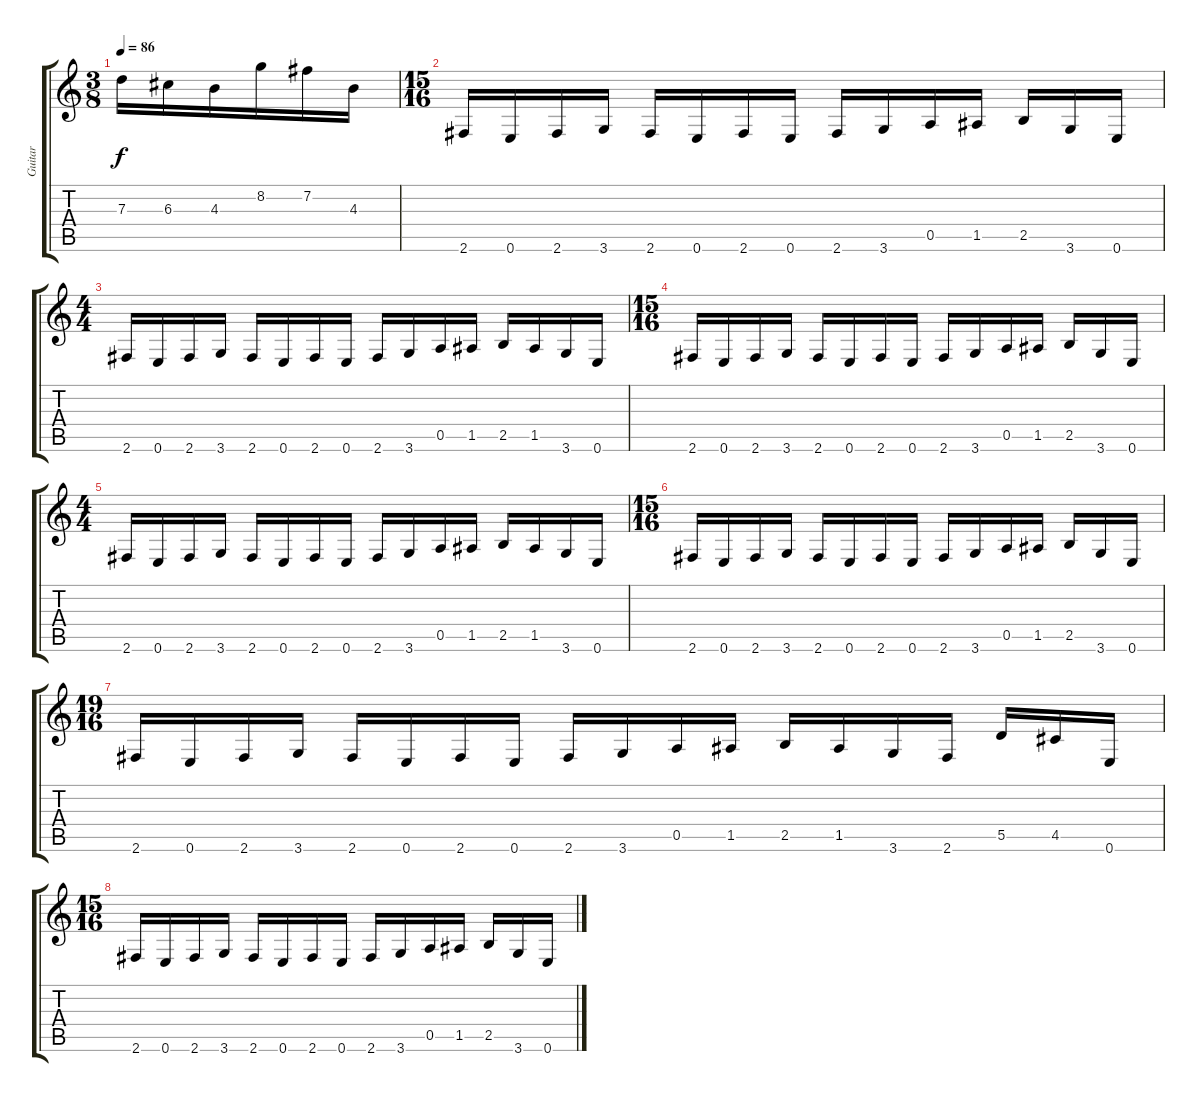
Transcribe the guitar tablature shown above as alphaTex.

\track ("Guitar" "Guitar") {instrument distortionguitar}
\staff {score tabs}
\tuning (E4 B3 G3 D3 A2 E2) {hide}
\ts (3 8)
\tempo 86
\clef g2
\ks c
7.3.16{dy f} 6.3.16 4.3.16 8.2.16 7.2.16 4.3.16 |
\ts (15 16)
2.6.16 0.6.16 2.6.16 3.6.16 2.6.16 0.6.16 2.6.16 0.6.16 2.6.16 3.6.16 0.5.16 1.5.16 2.5.16 3.6.16 0.6.16 |
\ts (4 4)
2.6.16 0.6.16 2.6.16 3.6.16 2.6.16 0.6.16 2.6.16 0.6.16 2.6.16 3.6.16 0.5.16 1.5.16 2.5.16 1.5.16 3.6.16 0.6.16 |
\ts (15 16)
2.6.16 0.6.16 2.6.16 3.6.16 2.6.16 0.6.16 2.6.16 0.6.16 2.6.16 3.6.16 0.5.16 1.5.16 2.5.16 3.6.16 0.6.16 |
\ts (4 4)
2.6.16 0.6.16 2.6.16 3.6.16 2.6.16 0.6.16 2.6.16 0.6.16 2.6.16 3.6.16 0.5.16 1.5.16 2.5.16 1.5.16 3.6.16 0.6.16 |
\ts (15 16)
2.6.16 0.6.16 2.6.16 3.6.16 2.6.16 0.6.16 2.6.16 0.6.16 2.6.16 3.6.16 0.5.16 1.5.16 2.5.16 3.6.16 0.6.16 |
\ts (19 16)
2.6.16 0.6.16 2.6.16 3.6.16 2.6.16 0.6.16 2.6.16 0.6.16 2.6.16 3.6.16 0.5.16 1.5.16 2.5.16 1.5.16 3.6.16 2.6.16 5.5.16 4.5.16 0.6.16 |
\ts (15 16)
2.6.16 0.6.16 2.6.16 3.6.16 2.6.16 0.6.16 2.6.16 0.6.16 2.6.16 3.6.16 0.5.16 1.5.16 2.5.16 3.6.16 0.6.16
